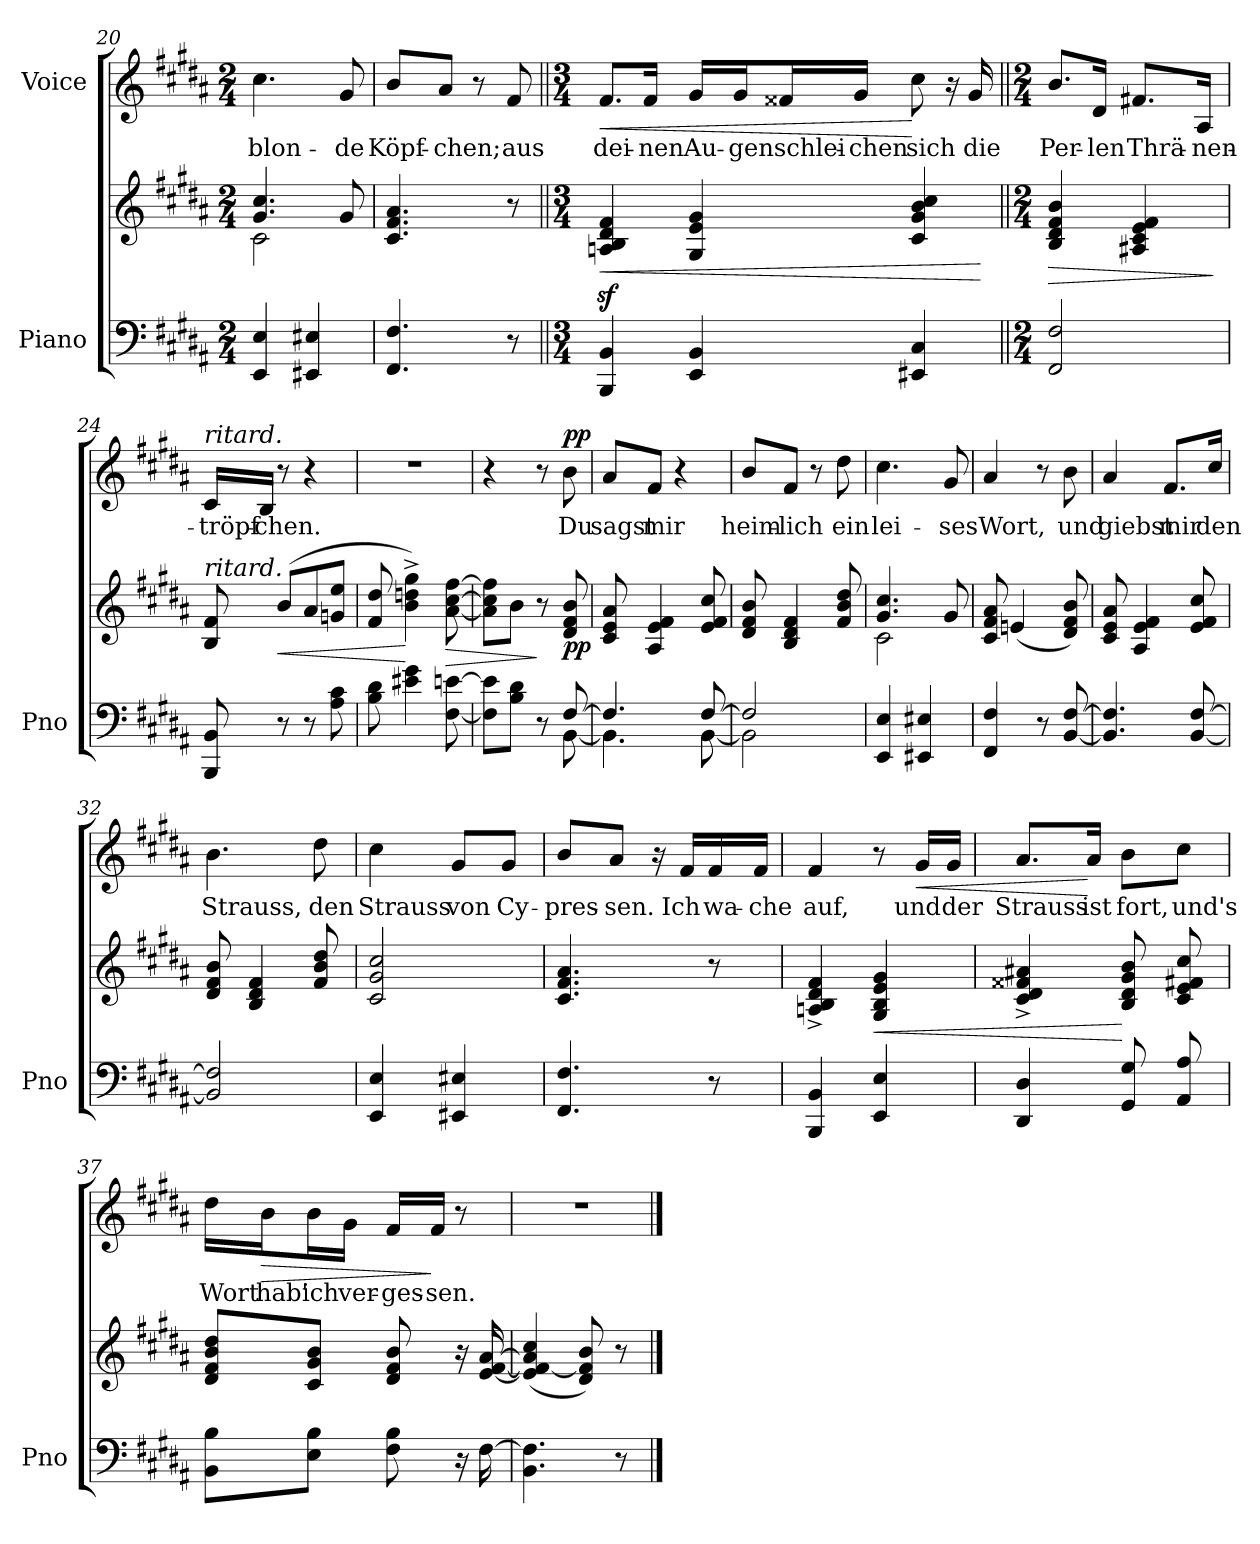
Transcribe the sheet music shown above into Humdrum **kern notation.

**kern	**kern	**dynam	**kern	**text	**dynam
*part2	*part2	*part2	*part1	*part1	*part1
*staff3	*staff2	*staff2/3	*staff1	*staff1	*staff1
*I"Piano	*	*	*I"Voice	*	*
*I'Pno	*	*	*	*	*
!!LO:PB:g=z
*clefF4	*clefG2	*	*clefG2	*	*
*k[f#c#g#d#a#]	*k[f#c#g#d#a#]	*	*k[f#c#g#d#a#]	*	*
*M2/4	*M2/4	*	*M2/4	*	*
=20	=20	=20	=20	=20	=20
*	*^	*	*	*	*
!	!	!	!	!	!LO:LY:b	!
4EE/ 4E/	4.g#/ 4.cc#/	2c#\	.	4.cc#\	blon-	.
4EE#X/ 4E#X/	.	.	.	.	.	.
!	!	!	!	!	!LO:LY:b	!
.	8g#/	.	.	8g#/	-de	.
*	*v	*v	*	*	*	*
=21	=21	=21	=21	=21	=21
!	!	!	!	!LO:LY:b	!
4.FF#/ 4.F#/	4.c#/ 4.f#/ 4.a#/	.	8b/L	Köpf-	.
!	!	!	!	!LO:LY:b	!
.	.	.	8a#/J	-chen;	.
.	.	.	8r	.	.
!	!	!	!	!LO:LY:b	!
8r	8r	.	8f#/	aus	.
=22||	=22||	=22||	=22||	=22||	=22||
*M3/4	*M3/4	*	*M3/4	*	*
!	!	!LO:HP:b	!	!LO:LY:b	!LO:HP:b
4BBB/ 4BB/	4An/z< 4B/z< 4d#/z< 4f#/z<	<	8.f#/L	dei-	<
!	!	!	!	!LO:LY:b	!
.	.	.	16f#/Jk	-nen	.
!	!	!	!	!LO:LY:b	!
4EE/ 4BB/	4G#/ 4e/ 4g#/	.	16g#/LL	Au-	.
!	!	!	!	!LO:LY:b	!
.	.	.	16g#/J	-gen	.
!	!	!	!	!LO:LY:b	!
.	.	.	16f##X/L	schlei-	.
!	!	!	!	!LO:LY:b	!
.	.	.	16g#/JJ	-chen	.
!	!	!	!	!LO:LY:b	!
4EE#X/ 4C#/	4c#/ 4g#/ 4b/ 4cc#/	.	8cc#\	sich	[
.	.	.	16r	.	.
!	!	!	!	!LO:LY:b	!
.	.	.	16g#/	die	.
.	.	[	.	.	.
=23||	=23||	=23||	=23||	=23||	=23||
*M2/4	*M2/4	*	*M2/4	*	*
!	!	!LO:HP:b	!	!LO:LY:b	!
2FF#/ 2F#/	4B/ 4d#/ 4f#/ 4b/	>	8.b/L	Per-	.
!	!	!	!	!LO:LY:b	!
.	.	.	16d#/Jk	-len	.
!	!	!	!	!LO:LY:b	!
.	4A#X/ 4c#/ 4e/ 4f#/	.	8.f#X/L	Thrä-	.
!	!	!	!	!LO:LY:b	!
.	.	.	16A#/Jk	-nen-	.
.	.	]	.	.	.
!!LO:LB:g=z
=24	=24	=24	=24	=24	=24
*	*	*	*MM57	*	*
!	!	!	!LO:TX:a:i:t=ritard.	!	!
!	!LO:TX:a:i:t=ritard.	!	!	!	!
!	!	!	!	!LO:LY:b	!
8BBB/ 8BB/	8B/ 8f#/	.	16c#/LL	-tröpf-	.
!	!	!	!	!LO:LY:b	!
.	.	.	16B/JJ	-chen.	.
!	!	!LO:HP:b	!	!	!
8r	(>8b/L	<	8r	.	.
*	*	*	*MM54	*	*
8r	8a#/	.	4r	.	.
8A#\ 8c#\	8gn/ 8ee/J	.	.	.	.
=25	=25	=25	=25	=25	=25
*	*	*	*MM51	*	*
8B\ 8d#\	8f#/ 8dd#/	.	2r	.	.
4e#X\ 4g#\	4b\^ 4ddn\^ 4gg#\^)	[	.	.	.
!	!	!LO:HP:b	!	!	!
[8F#\ [8en\	[8a#\ [8cc#\ [8ff#\	>	.	.	.
=26	=26	=26	=26	=26	=26
*^	*	*	*	*	*
8F#\] 8e\]L	4ryy	8a#\] 8cc#\] 8ff#\]L	.	4r	.	.
8B\ 8d#\J	.	8b\J	.	.	.	.
*	*	*	*	*MM60	*	*
8r	8ryy	8r	]	8r	.	.
!	!	!	!LO:DY:b	!	!LO:LY:b	!LO:DY:a
[8F#/	[8BB\	8d#/ 8f#/ 8b/	pp	8b\	Du	pp
=27	=27	=27	=27	=27	=27	=27
!	!	!	!	!	!LO:LY:b	!
4.F#/]	4.BB\]	8c#/ 8e/ 8a#/	.	8a#/L	sagst	.
!	!	!	!	!	!LO:LY:b	!
.	.	4A#/ 4e/ 4f#/	.	8f#/J	mir	.
.	.	.	.	4r	.	.
[8F#/	[8BB\	8e/ 8f#/ 8cc#/	.	.	.	.
=28	=28	=28	=28	=28	=28	=28
!	!	!	!	!	!LO:LY:b	!
2F#/]	2BB\]	8d#/ 8f#/ 8b/	.	8b/L	heim-	.
!	!	!	!	!	!LO:LY:b	!
.	.	4B/ 4d#/ 4f#/	.	8f#/J	-lich	.
.	.	.	.	8r	.	.
!	!	!	!	!	!LO:LY:b	!
.	.	8f#/ 8b/ 8dd#/	.	8dd#\	ein	.
*v	*v	*	*	*	*	*
=29	=29	=29	=29	=29	=29
*	*^	*	*	*	*
!	!	!	!	!	!LO:LY:b	!
4EE/ 4E/	4.g#/ 4.cc#/	2c#\	.	4.cc#\	lei-	.
4EE#X/ 4E#X/	.	.	.	.	.	.
!	!	!	!	!	!LO:LY:b	!
.	8g#/	.	.	8g#/	-ses	.
*	*v	*v	*	*	*	*
!!LO:LB:g=z
=30	=30	=30	=30	=30	=30
!	!	!	!	!LO:LY:b	!
4FF#/ 4F#/	8c#/ 8f#/ 8a#/	.	4a#/	Wort,	.
.	(4en/	.	.	.	.
8r	.	.	8r	.	.
!	!	!	!	!LO:LY:b	!
[8BB/ [8F#/	8d#/ 8f#/ 8b/)	.	8b\	und	.
=31	=31	=31	=31	=31	=31
!	!	!	!	!LO:LY:b	!
4.BB/] 4.F#/]	8c#/ 8e/ 8a#/	.	4a#/	giebst	.
.	4A#/ 4e/ 4f#/	.	.	.	.
!	!	!	!	!LO:LY:b	!
.	.	.	8.f#/L	mir	.
[8BB/ [8F#/	8e/ 8f#/ 8cc#/	.	.	.	.
!	!	!	!	!LO:LY:b	!
.	.	.	16cc#/Jk	den	.
=32	=32	=32	=32	=32	=32
!	!	!	!	!LO:LY:b	!
2BB/] 2F#/]	8d#/ 8f#/ 8b/	.	4.b\	Strauss,	.
.	4B/ 4d#/ 4f#/	.	.	.	.
!	!	!	!	!LO:LY:b	!
.	8f#/ 8b/ 8dd#/	.	8dd#\	den	.
=33	=33	=33	=33	=33	=33
!	!	!	!	!LO:LY:b	!
4EE/ 4E/	2c#/ 2g#/ 2cc#/	.	4cc#\	Strauss	.
!	!	!	!	!LO:LY:b	!
4EE#X/ 4E#X/	.	.	8g#/L	von	.
!	!	!	!	!LO:LY:b	!
.	.	.	8g#/J	Cy-	.
=34	=34	=34	=34	=34	=34
!	!	!	!	!LO:LY:b	!
4.FF#/ 4.F#/	4.c#/ 4.f#/ 4.a#/	.	8b/L	-pres-	.
!	!	!	!	!LO:LY:b	!
.	.	.	8a#/J	-sen.	.
.	.	.	16r	.	.
!	!	!	!	!LO:LY:b	!
.	.	.	16f#/LL	Ich	.
!	!	!	!	!LO:LY:b	!
8r	8r	.	16f#/	wa-	.
!	!	!	!	!LO:LY:b	!
.	.	.	16f#/JJ	-che	.
!!LO:LB:g=z
=35	=35	=35	=35	=35	=35
!	!	!	!	!LO:LY:b	!
4BBB/ 4BB/	4An/^ 4B/^ 4d#/^ 4f#/^	.	4f#/	auf,	.
!	!	!LO:HP:b	!	!	!
4EE/ 4E/	4G#/ 4B/ 4e/ 4g#/	<	8r	.	.
!	!	!	!	!LO:LY:b	!LO:HP:b
.	.	.	16g#/LL	und	<
!	!	!	!	!LO:LY:b	!
.	.	.	16g#/JJ	der	.
=36	=36	=36	=36	=36	=36
*	*^	*	*	*	*
!	!	!	!	!	!LO:LY:b	!
4DD#/ 4D#/	4c#/^ 4d#/^ 4f##X/^ 4a#X/^	4.ryy	.	8.a#/L	Strauss	.
!	!	!	!	!	!LO:LY:b	!
.	.	.	.	16a#/Jk	ist	[
!	!	!	!	!	!LO:LY:b	!
8GG#/ 8G#/	8B/ 8d#/ 8g#/ 8b/	.	[	8b\L	fort,	.
!	!	!	!	!	!LO:LY:b	!
8AA#/ 8A#/	8c#/ 8e/ 8f#X/ 8cc#/	8fn/yy	.	8cc#\J	und's	.
=37	=37	=37	=37	=37	=37	=37
!	!	!	!	!	!LO:LY:b	!
*	*v	*v	*	*	*	*
8BB\ 8B\L	8d#/ 8f#/ 8b/ 8dd#/L	.	16dd#\LL	Wort	.
!	!	!	!	!LO:LY:b	!LO:HP:b
.	.	.	16b\J	hab'	>
!	!	!	!	!LO:LY:b	!
8E\ 8B\J	8c#/ 8g#/ 8b/J	.	16b\L	ich	.
!	!	!	!	!LO:LY:b	!
.	.	.	16g#\JJ	ver-	.
!	!	!	!	!LO:LY:b	!
8F#\ 8B\	8d#/ 8f#/ 8b/	.	16f#/LL	-ges-	.
!	!	!	!	!LO:LY:b	!
.	.	.	16f#/JJ	-sen.	]
16r	16r	.	8r	.	.
[16F#\	[16e/ [16f#/ [16a#/	.	.	.	.
=38	=38	=38	=38	=38	=38
4.BB\ 4.F#\]	(4e/] 4f#/_ 4a#/] 4cc#/	.	2r	.	.
.	8d#/ 8f#/] 8b/)	.	.	.	.
8r	8r	.	.	.	.
==	==	==	==	==	==
*-	*-	*-	*-	*-	*-
